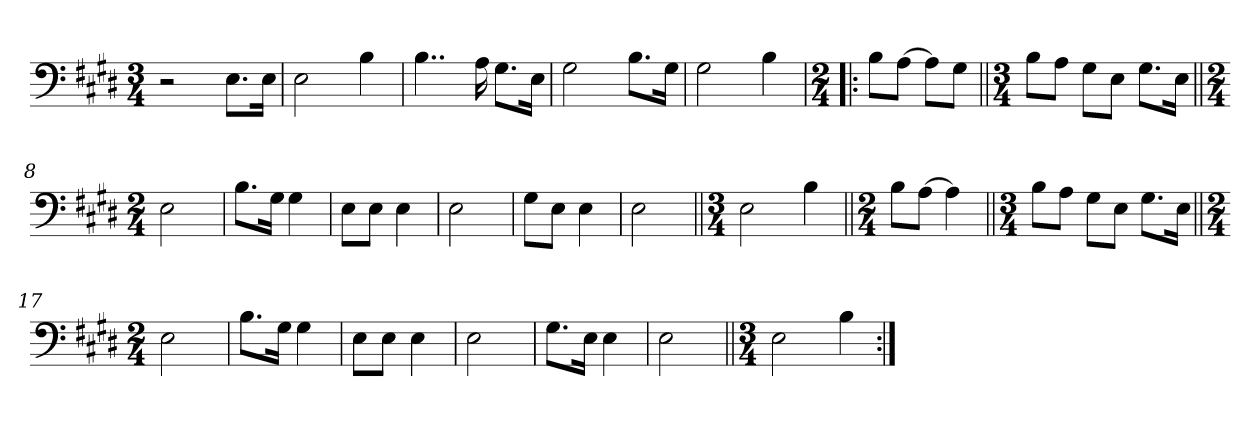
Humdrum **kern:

**kern
*part1
*staff1
*clefF4
*k[f#c#g#d#]
*M3/4
=1
2r
8.E\L
16E\Jk
=2
2E\
4B\
=3
4..B\
16A\
8.G#\L
16E\Jk
=4
2G#\
8.B\L
16G#\Jk
=5
2G#\
4B\
=6!|:
*M2/4
8B\L
[8A\J
8A\L]
8G#\J
=7||
*M3/4
8B\L
8A\J
8G#\L
8E\J
8.G#\L
16E\Jk
=8||
*M2/4
2E\
=9
8.B\L
16G#\Jk
4G#\
=10
8E\L
8E\J
4E\
=11
2E\
=12
8G#\L
8E\J
4E\
=13
2E\
=14||
*M3/4
2E\
4B\
=15||
*M2/4
8B\L
[8A\J
4A\]
=16||
*M3/4
8B\L
8A\J
8G#\L
8E\J
8.G#\L
16E\Jk
=17||
*M2/4
2E\
=18
8.B\L
16G#\Jk
4G#\
=19
8E\L
8E\J
4E\
=20
2E\
=21
8.G#\L
16E\Jk
4E\
=22
2E\
=23||
*M3/4
2E\
4B\
=:|!
*-
